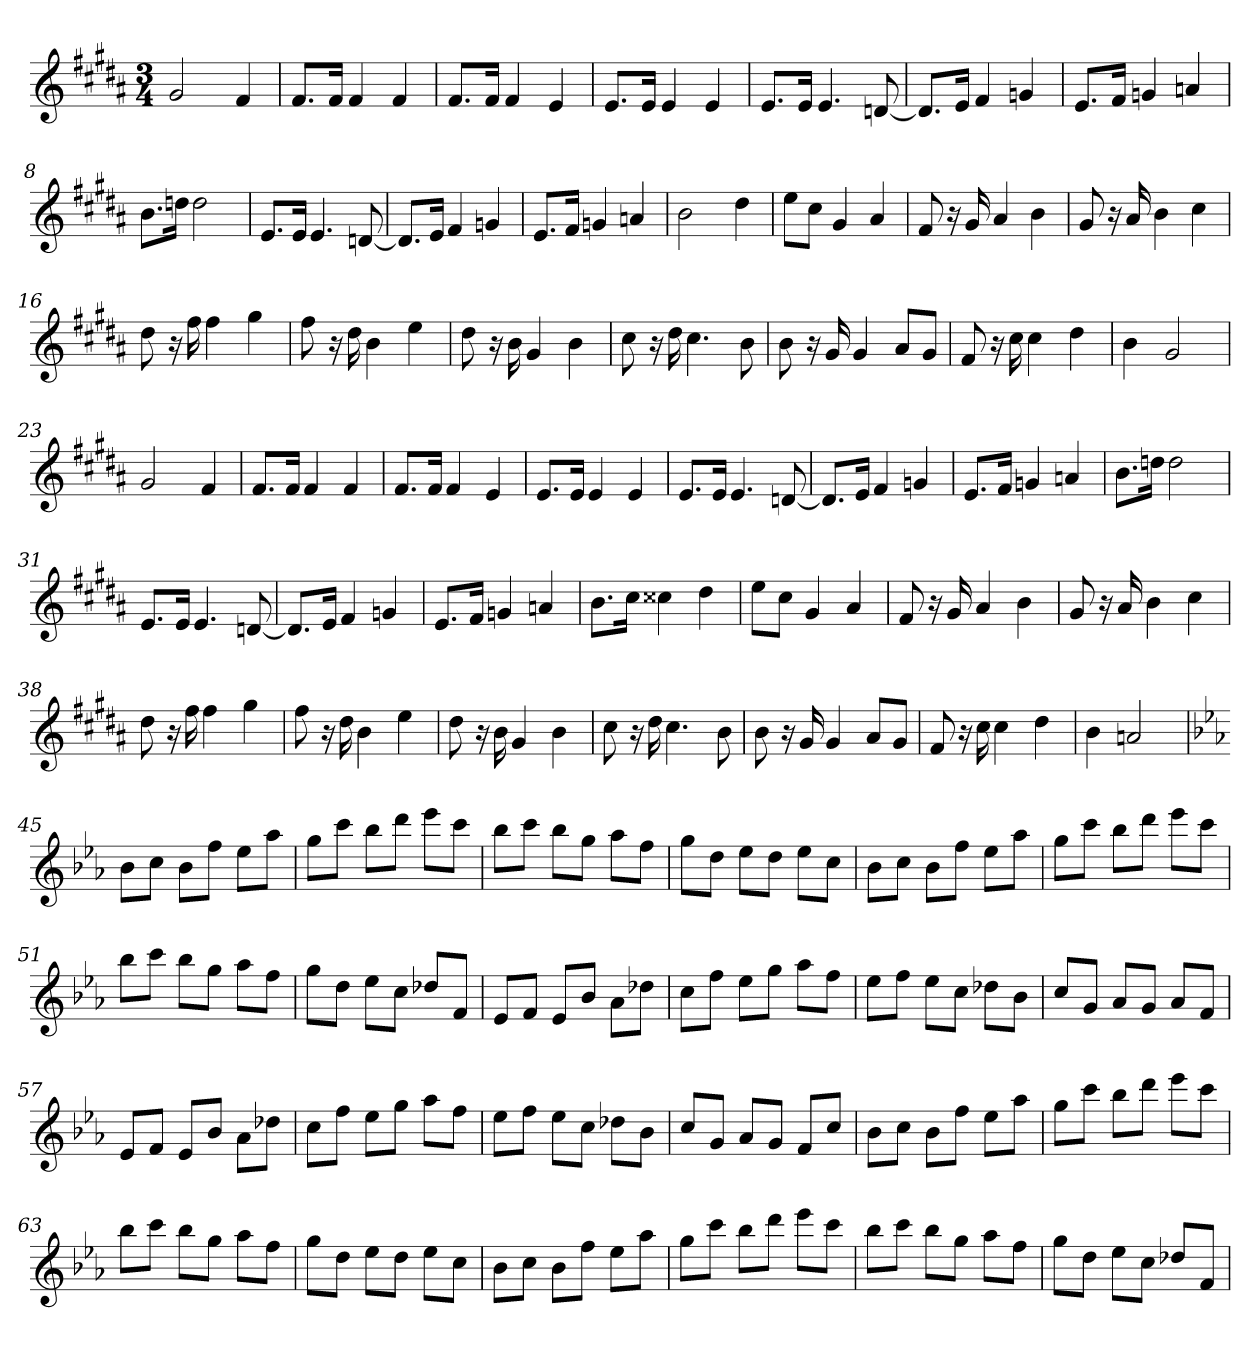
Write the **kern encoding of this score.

**kern
*part1
*staff1
*clefG2
*k[f#c#g#d#a#]
*B:
*M3/4
*MM144
=1
2g#
4f#
=2
8.f#/L
16f#/Jk
4f#
4f#
=3
8.f#/L
16f#/Jk
4f#
4e
=4
8.e/L
16e/Jk
4e
4e
=5
8.e/L
16e/Jk
4.e
[8dn
=6
8.d/L]
16e/Jk
4f#
4gn
=7
8.e/L
16f#/Jk
4gn
4an
=8
8.b\L
16ddn\Jk
2dd
=9
8.e/L
16e/Jk
4.e
[8dn
=10
8.d/L]
16e/Jk
4f#
4gn
=11
8.e/L
16f#/Jk
4gn
4an
=12
2b
4dd#
=13
8ee\L
8cc#\J
4g#
4a#
=14
8f#
16r
16g#
4a#
4b
=15
8g#
16r
16a#
4b
4cc#
=16
8dd#
16r
16ff#
4ff#
4gg#
=17
8ff#
16r
16dd#
4b
4ee
=18
8dd#
16r
16b
4g#
4b
=19
8cc#
16r
16dd#
4.cc#
8b
=20
8b
16r
16g#
4g#
8a#/L
8g#/J
=21
8f#
16r
16cc#
4cc#
4dd#
=22
4b
2g#
=23
2g#
4f#
=24
8.f#/L
16f#/Jk
4f#
4f#
=25
8.f#/L
16f#/Jk
4f#
4e
=26
8.e/L
16e/Jk
4e
4e
=27
8.e/L
16e/Jk
4.e
[8dn
=28
8.d/L]
16e/Jk
4f#
4gn
=29
8.e/L
16f#/Jk
4gn
4an
=30
8.b\L
16ddn\Jk
2dd
=31
8.e/L
16e/Jk
4.e
[8dn
=32
8.d/L]
16e/Jk
4f#
4gn
=33
8.e/L
16f#/Jk
4gn
4an
=34
8.b\L
16cc#\Jk
4cc##X
4dd#
=35
8ee\L
8cc#\J
4g#
4a#
=36
8f#
16r
16g#
4a#
4b
=37
8g#
16r
16a#
4b
4cc#
=38
8dd#
16r
16ff#
4ff#
4gg#
=39
8ff#
16r
16dd#
4b
4ee
=40
8dd#
16r
16b
4g#
4b
=41
8cc#
16r
16dd#
4.cc#
8b
=42
8b
16r
16g#
4g#
8a#/L
8g#/J
=43
8f#
16r
16cc#
4cc#
4dd#
=44
4b
2an
=45
*k[b-e-a-]
*MM200
8b-\L
8cc\J
8b-\L
8ff\J
8ee-\L
8aa-\J
=46
8gg\L
8ccc\J
8bb-\L
8ddd\J
8eee-\L
8ccc\J
=47
8bb-\L
8ccc\J
8bb-\L
8gg\J
8aa-\L
8ff\J
=48
8gg\L
8dd\J
8ee-\L
8dd\J
8ee-\L
8cc\J
=49
8b-\L
8cc\J
8b-\L
8ff\J
8ee-\L
8aa-\J
=50
8gg\L
8ccc\J
8bb-\L
8ddd\J
8eee-\L
8ccc\J
=51
8bb-\L
8ccc\J
8bb-\L
8gg\J
8aa-\L
8ff\J
=52
8gg\L
8dd\J
8ee-\L
8cc\J
8dd-X/L
8f/J
=53
8e-/L
8f/J
8e-/L
8b-/J
8a-\L
8dd-X\J
=54
8cc\L
8ff\J
8ee-\L
8gg\J
8aa-\L
8ff\J
=55
8ee-\L
8ff\J
8ee-\L
8cc\J
8dd-X\L
8b-\J
=56
8cc/L
8g/J
8a-/L
8g/J
8a-/L
8f/J
=57
8e-/L
8f/J
8e-/L
8b-/J
8a-\L
8dd-X\J
=58
8cc\L
8ff\J
8ee-\L
8gg\J
8aa-\L
8ff\J
=59
8ee-\L
8ff\J
8ee-\L
8cc\J
8dd-X\L
8b-\J
=60
8cc/L
8g/J
8a-/L
8g/J
8f/L
8cc/J
=61
8b-\L
8cc\J
8b-\L
8ff\J
8ee-\L
8aa-\J
=62
8gg\L
8ccc\J
8bb-\L
8ddd\J
8eee-\L
8ccc\J
=63
8bb-\L
8ccc\J
8bb-\L
8gg\J
8aa-\L
8ff\J
=64
8gg\L
8dd\J
8ee-\L
8dd\J
8ee-\L
8cc\J
=65
8b-\L
8cc\J
8b-\L
8ff\J
8ee-\L
8aa-\J
=66
8gg\L
8ccc\J
8bb-\L
8ddd\J
8eee-\L
8ccc\J
=67
8bb-\L
8ccc\J
8bb-\L
8gg\J
8aa-\L
8ff\J
=68
8gg\L
8dd\J
8ee-\L
8cc\J
8dd-X/L
8f/J
=
*-
